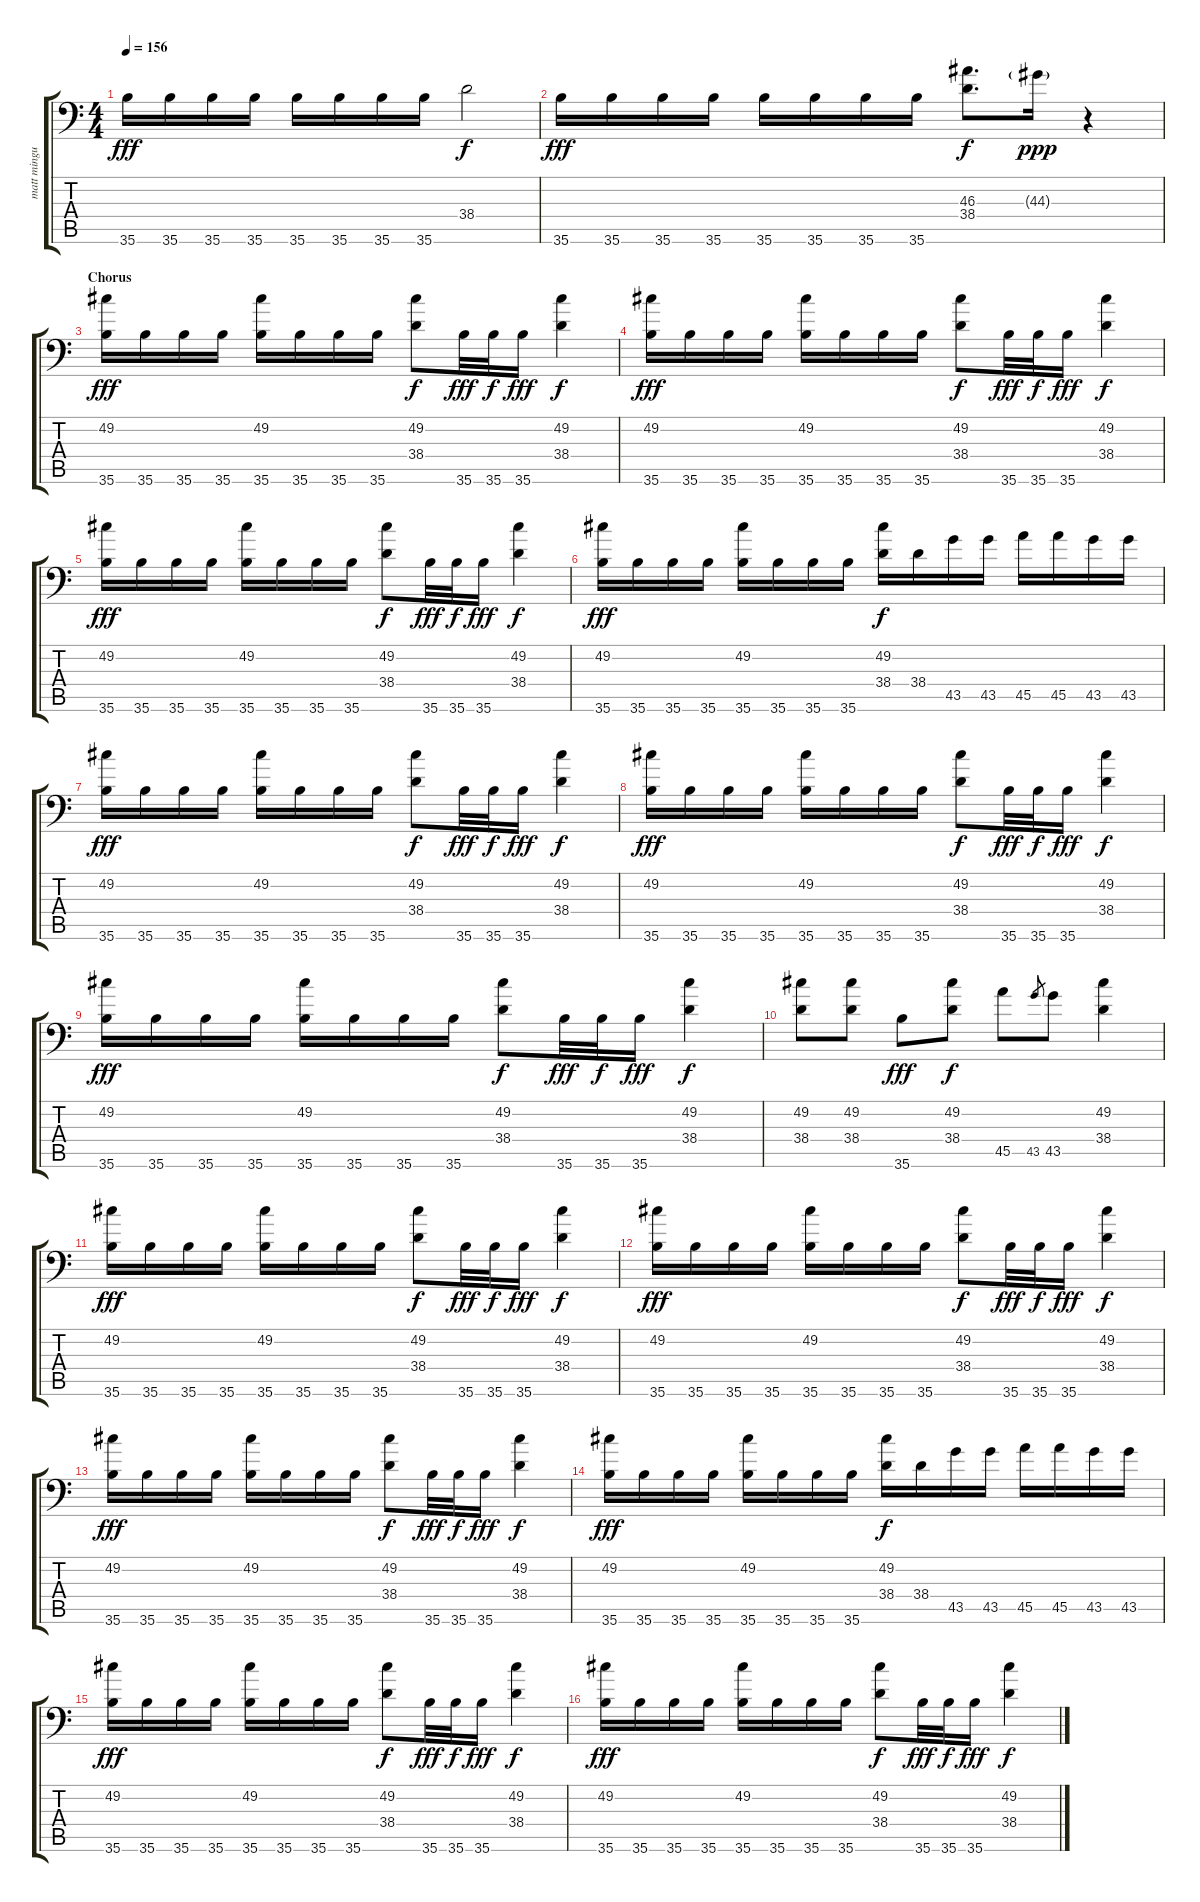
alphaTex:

\track ("matt mingus" "matt mingu") {instrument acousticgrandpiano}
\staff {score tabs}
\tuning (C-1 C-1 C-1 C-1 C-1 C-1) {hide}
\ts (4 4)
\tempo 156
\clef f4
\ks c
35.6.16{dy fff} 35.6.16 35.6.16 35.6.16 35.6.16 35.6.16 35.6.16 35.6.16 38.4.2{dy f} |
35.6.16{dy fff} 35.6.16 35.6.16 35.6.16 35.6.16 35.6.16 35.6.16 35.6.16 (46.3 38.4).8{d dy f} 44.3{g}.16{dy ppp} r.4 |
\section ("" "Chorus")
(49.2 35.6).16{dy fff} 35.6.16 35.6.16 35.6.16 (49.2 35.6).16 35.6.16 35.6.16 35.6.16 (49.2 38.4).8{dy f} 35.6.32{dy fff} 35.6.32{dy f} 35.6.16{dy fff} (49.2 38.4).4{dy f} |
(49.2 35.6).16{dy fff} 35.6.16 35.6.16 35.6.16 (49.2 35.6).16 35.6.16 35.6.16 35.6.16 (49.2 38.4).8{dy f} 35.6.32{dy fff} 35.6.32{dy f} 35.6.16{dy fff} (49.2 38.4).4{dy f} |
(49.2 35.6).16{dy fff} 35.6.16 35.6.16 35.6.16 (49.2 35.6).16 35.6.16 35.6.16 35.6.16 (49.2 38.4).8{dy f} 35.6.32{dy fff} 35.6.32{dy f} 35.6.16{dy fff} (49.2 38.4).4{dy f} |
(49.2 35.6).16{dy fff} 35.6.16 35.6.16 35.6.16 (49.2 35.6).16 35.6.16 35.6.16 35.6.16 (49.2 38.4).16{dy f} 38.4.16 43.5.16 43.5.16 45.5.16 45.5.16 43.5.16 43.5.16 |
(49.2 35.6).16{dy fff} 35.6.16 35.6.16 35.6.16 (49.2 35.6).16 35.6.16 35.6.16 35.6.16 (49.2 38.4).8{dy f} 35.6.32{dy fff} 35.6.32{dy f} 35.6.16{dy fff} (49.2 38.4).4{dy f} |
(49.2 35.6).16{dy fff} 35.6.16 35.6.16 35.6.16 (49.2 35.6).16 35.6.16 35.6.16 35.6.16 (49.2 38.4).8{dy f} 35.6.32{dy fff} 35.6.32{dy f} 35.6.16{dy fff} (49.2 38.4).4{dy f} |
(49.2 35.6).16{dy fff} 35.6.16 35.6.16 35.6.16 (49.2 35.6).16 35.6.16 35.6.16 35.6.16 (49.2 38.4).8{dy f} 35.6.32{dy fff} 35.6.32{dy f} 35.6.16{dy fff} (49.2 38.4).4{dy f} |
(49.2 38.4).8 (49.2 38.4).8 35.6.8{dy fff} (49.2 38.4).8{dy f} 45.5.8 43.5.8{gr} 43.5.8 (49.2 38.4).4 |
(49.2 35.6).16{dy fff} 35.6.16 35.6.16 35.6.16 (49.2 35.6).16 35.6.16 35.6.16 35.6.16 (49.2 38.4).8{dy f} 35.6.32{dy fff} 35.6.32{dy f} 35.6.16{dy fff} (49.2 38.4).4{dy f} |
(49.2 35.6).16{dy fff} 35.6.16 35.6.16 35.6.16 (49.2 35.6).16 35.6.16 35.6.16 35.6.16 (49.2 38.4).8{dy f} 35.6.32{dy fff} 35.6.32{dy f} 35.6.16{dy fff} (49.2 38.4).4{dy f} |
(49.2 35.6).16{dy fff} 35.6.16 35.6.16 35.6.16 (49.2 35.6).16 35.6.16 35.6.16 35.6.16 (49.2 38.4).8{dy f} 35.6.32{dy fff} 35.6.32{dy f} 35.6.16{dy fff} (49.2 38.4).4{dy f} |
(49.2 35.6).16{dy fff} 35.6.16 35.6.16 35.6.16 (49.2 35.6).16 35.6.16 35.6.16 35.6.16 (49.2 38.4).16{dy f} 38.4.16 43.5.16 43.5.16 45.5.16 45.5.16 43.5.16 43.5.16 |
(49.2 35.6).16{dy fff} 35.6.16 35.6.16 35.6.16 (49.2 35.6).16 35.6.16 35.6.16 35.6.16 (49.2 38.4).8{dy f} 35.6.32{dy fff} 35.6.32{dy f} 35.6.16{dy fff} (49.2 38.4).4{dy f} |
(49.2 35.6).16{dy fff} 35.6.16 35.6.16 35.6.16 (49.2 35.6).16 35.6.16 35.6.16 35.6.16 (49.2 38.4).8{dy f} 35.6.32{dy fff} 35.6.32{dy f} 35.6.16{dy fff} (49.2 38.4).4{dy f}
